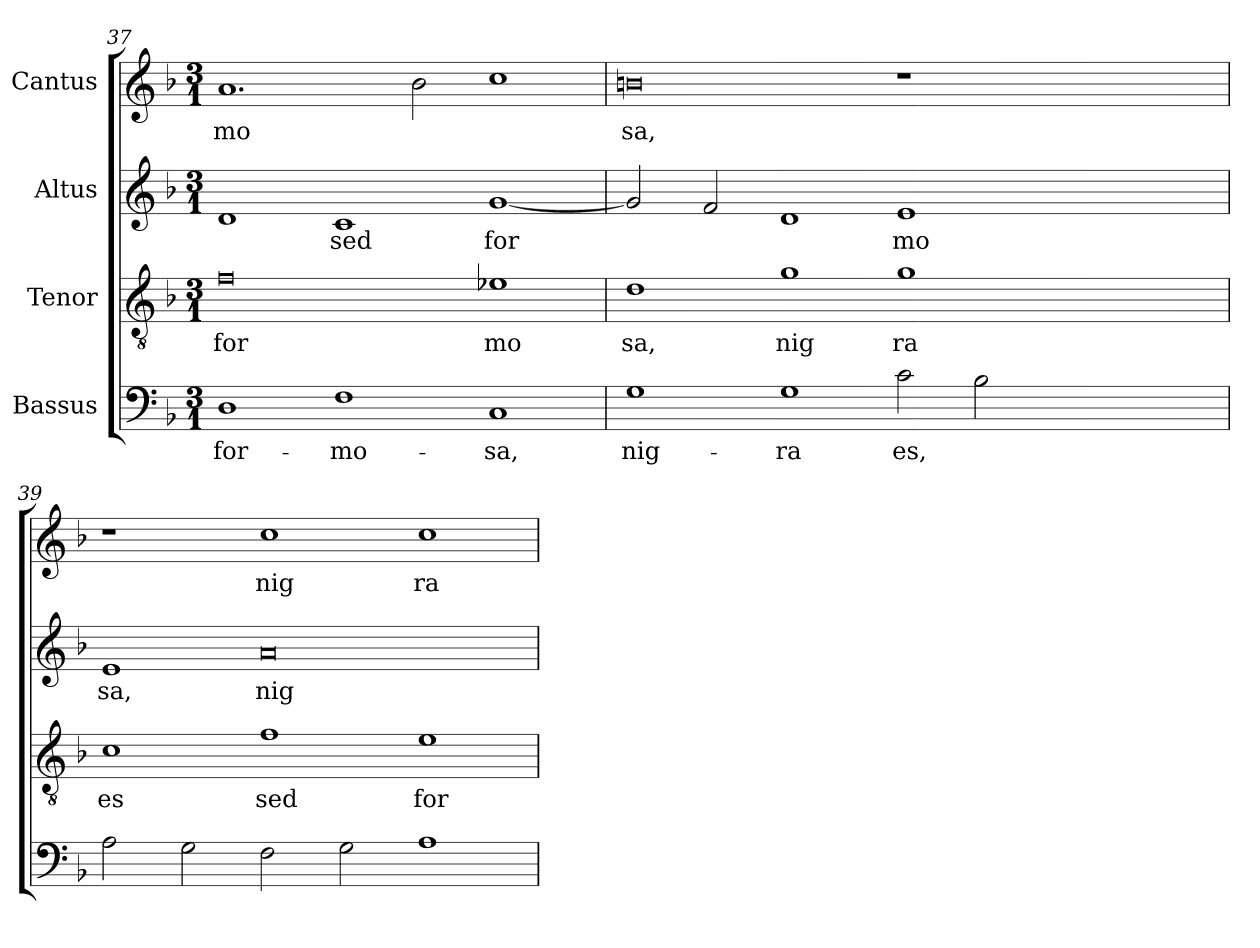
**kern	**text	**kern	**text	**kern	**text	**kern	**text
*part4	*part4	*part3	*part3	*part2	*part2	*part1	*part1
*staff4	*staff4	*staff3	*staff3	*staff2	*staff2	*staff1	*staff1
*I"Bassus	*	*I"Tenor	*	*I"Altus	*	*I"Cantus	*
*clefF4	*	*clefGv2	*	*clefG2	*	*clefG2	*
*k[b-]	*	*k[b-]	*	*k[b-]	*	*k[b-]	*
*F:	*	*F:	*	*F:	*	*F:	*
*M3/1	*	*M3/1	*	*M3/1	*	*M3/1	*
=37	=37	=37	=37	=37	=37	=37	=37
!	!LO:LY:b:cj	!	!LO:LY:b:cj	!	!	!	!LO:LY:b:cj
1D	for-	0f	for	1d	.	1.a	mo
!	!LO:LY:b:cj	!	!	!	!LO:LY:b:cj	!	!
1F	-mo-	.	.	1c	sed	.	.
.	.	.	.	.	.	2b-\	.
!	!LO:LY:b:cj	!	!LO:LY:b:cj	!	!LO:LY:b:cj	!	!
1C	-sa,	1e-X	mo	[<1g	for	1cc	.
=38	=38	=38	=38	=38	=38	=38	=38
!	!LO:LY:b:cj	!	!LO:LY:b:cj	!	!	!	!LO:LY:b:cj
1G	nig-	1d	sa,	2g/]	.	0bn	sa,
.	.	.	.	2f/	.	.	.
!	!LO:LY:b:cj	!	!LO:LY:b:cj	!	!	!	!
1G	-ra	1g	nig	1d	.	.	.
!	!LO:LY:b:cj	!	!LO:LY:b:cj	!	!LO:LY:b:cj	!LO:N:vis=1	!
2c\	es,	1g	ra	1e	mo	0.r	.
2B-\	.	.	.	.	.	.	.
0ryy	.	0ryy	.	0ryy	.	.	.
=39	=39	=39	=39	=39	=39	=39	=39
!	!	!	!LO:LY:b:cj	!	!LO:LY:b:cj	!	!
2A\	.	1c	es	1e	sa,	1r	.
2G\	.	.	.	.	.	.	.
!	!	!	!LO:LY:b:cj	!	!LO:LY:b:cj	!	!LO:LY:b:cj
2F\	.	1f	sed	0a	nig	1cc	nig
2G\	.	.	.	.	.	.	.
!	!	!	!LO:LY:b:cj	!	!	!	!LO:LY:b:cj
1A	.	1e	for	.	.	1cc	ra
=	=	=	=	=	=	=	=
*-	*-	*-	*-	*-	*-	*-	*-
